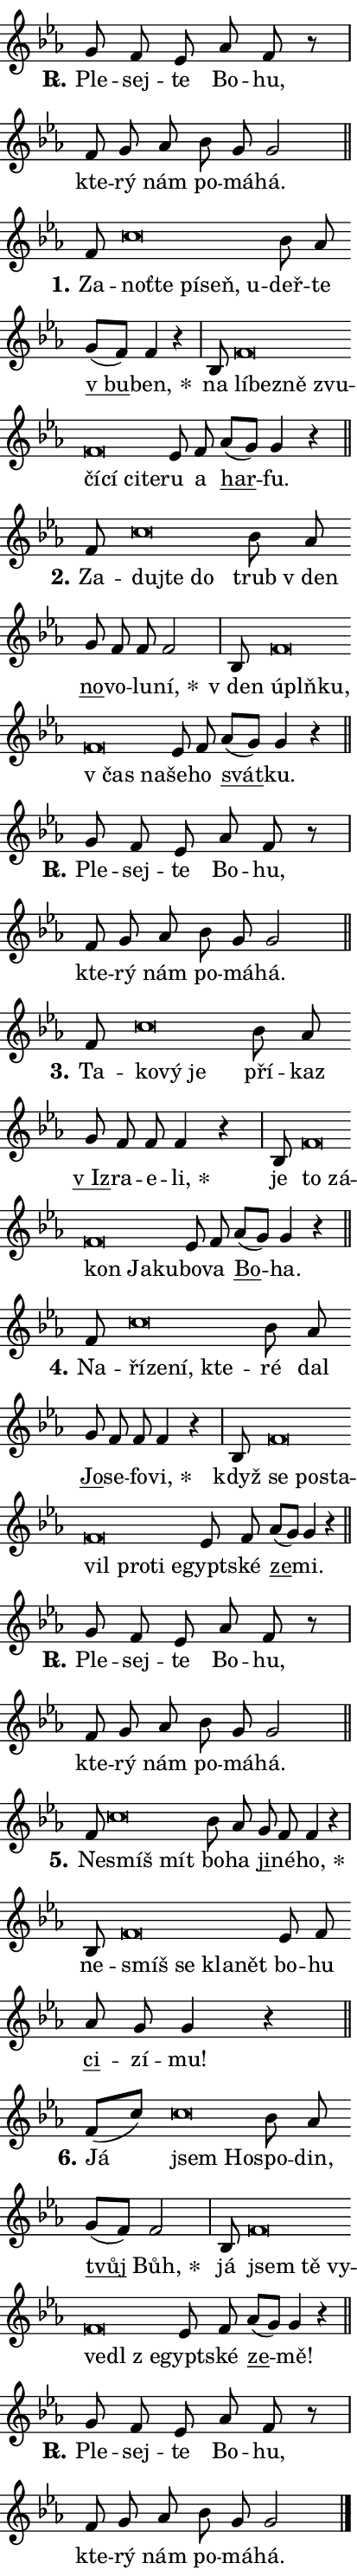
\version "2.24.0"
\header { tagline = "" }
\paper {
  indent = 0\cm
  top-margin = 0\cm
  right-margin = 0.13\cm % to fit lyric hyphens
  bottom-margin = 0\cm
  left-margin = 0\cm
  paper-width = 7\cm
  page-breaking = #ly:one-page-breaking
  system-system-spacing.basic-distance = #11
  score-system-spacing.basic-distance = #11
  ragged-last = ##f
}


%% Author: Thomas Morley
%% https://lists.gnu.org/archive/html/lilypond-user/2020-05/msg00002.html
#(define (line-position grob)
"Returns position of @var[grob} in current system:
   @code{'start}, if at first time-step
   @code{'end}, if at last time-step
   @code{'middle} otherwise
"
  (let* ((col (ly:item-get-column grob))
         (ln (ly:grob-object col 'left-neighbor))
         (rn (ly:grob-object col 'right-neighbor))
         (col-to-check-left (if (ly:grob? ln) ln col))
         (col-to-check-right (if (ly:grob? rn) rn col))
         (break-dir-left
           (and
             (ly:grob-property col-to-check-left 'non-musical #f)
             (ly:item-break-dir col-to-check-left)))
         (break-dir-right
           (and
             (ly:grob-property col-to-check-right 'non-musical #f)
             (ly:item-break-dir col-to-check-right))))
        (cond ((eqv? 1 break-dir-left) 'start)
              ((eqv? -1 break-dir-right) 'end)
              (else 'middle))))

#(define (tranparent-at-line-position vctor)
  (lambda (grob)
  "Relying on @code{line-position} select the relevant enry from @var{vctor}.
Used to determine transparency,"
    (case (line-position grob)
      ((end) (not (vector-ref vctor 0)))
      ((middle) (not (vector-ref vctor 1)))
      ((start) (not (vector-ref vctor 2))))))

noteHeadBreakVisibility =
#(define-music-function (break-visibility)(vector?)
"Makes @code{NoteHead}s transparent relying on @var{break-visibility}"
#{
  \override NoteHead.transparent =
    #(tranparent-at-line-position break-visibility)
#})

#(define delete-ledgers-for-transparent-note-heads
  (lambda (grob)
    "Reads whether a @code{NoteHead} is transparent.
If so this @code{NoteHead} is removed from @code{'note-heads} from
@var{grob}, which is supposed to be @code{LedgerLineSpanner}.
As a result ledgers are not printed for this @code{NoteHead}"
    (let* ((nhds-array (ly:grob-object grob 'note-heads))
           (nhds-list
             (if (ly:grob-array? nhds-array)
                 (ly:grob-array->list nhds-array)
                 '()))
           ;; Relies on the transparent-property being done before
           ;; Staff.LedgerLineSpanner.after-line-breaking is executed.
           ;; This is fragile ...
           (to-keep
             (remove
               (lambda (nhd)
                 (ly:grob-property nhd 'transparent #f))
               nhds-list)))
      ;; TODO find a better method to iterate over grob-arrays, similiar
      ;; to filter/remove etc for lists
      ;; For now rebuilt from scratch
      (set! (ly:grob-object grob 'note-heads)  '())
      (for-each
        (lambda (nhd)
          (ly:pointer-group-interface::add-grob grob 'note-heads nhd))
        to-keep))))

squashNotes = {
  \override NoteHead.X-extent = #'(-0.2 . 0.2)
  \override NoteHead.Y-extent = #'(-0.75 . 0)
  \override NoteHead.stencil =
    #(lambda (grob)
       (let ((pos (ly:grob-property grob 'staff-position)))
         (begin
           (if (< pos -7) (display "ERROR: Lower brevis then expected\n") (display "OK: Expected brevis position\n"))
           (if (<= pos -6) ly:text-interface::print ly:note-head::print))))
}
unSquashNotes = {
  \revert NoteHead.X-extent
  \revert NoteHead.Y-extent
  \revert NoteHead.stencil
}

hideNotes = \noteHeadBreakVisibility #begin-of-line-visible
unHideNotes = \noteHeadBreakVisibility #all-visible

% work-around for resetting accidentals
% https://lilypond.org/doc/v2.23/Documentation/notation/displaying-rhythms#unmetered-music
cadenzaMeasure = {
  \cadenzaOff
  \partial 1024 s1024
  \cadenzaOn
}

#(define-markup-command (accent layout props text) (markup?)
  "Underline accented syllable"
  (interpret-markup layout props
    #{\markup \override #'(offset . 4.3) \underline { #text }#}))

responsum = \markup \concat {
  "R" \hspace #-1.05 \path #0.1 #'((moveto 0 0.07) (lineto 0.9 0.8)) \hspace #0.05 "."
}

spaceSize = #0.6828661417322834 % exact space size for TeX Gyre Schola

\layout {
  \context {
    \Staff
    \remove "Time_signature_engraver"
    \override LedgerLineSpanner.after-line-breaking = #delete-ledgers-for-transparent-note-heads
  }
  \context {
    \Lyrics {
      \override LyricSpace.minimum-distance = \spaceSize
      \override LyricText.font-name = #"TeX Gyre Schola"
      \override LyricText.font-size = 1
      \override StanzaNumber.font-name = #"TeX Gyre Schola Bold"
      \override StanzaNumber.font-size = 1
    }
  }
  \context {
    \Score 
    \override NoteHead.text =
      #(lambda (grob) 
        (let ((pos (ly:grob-property grob 'staff-position)))
          #{\markup {
            \combine
              \halign #-0.55 \raise #(if (= pos -6) 0 0.5) \override #'(thickness . 2) \draw-line #'(3.2 . 0)
              \musicglyph "noteheads.sM1"
          }#}))
  }
}

% magnetic-lyrics.ily
%
%   written by
%     Jean Abou Samra <jean@abou-samra.fr>
%     Werner Lemberg <wl@gnu.org>
%
%   adapted by
%     Jiri Hon <jiri.hon@gmail.com>
%
% Version 2022-Apr-15

% https://www.mail-archive.com/lilypond-user@gnu.org/msg149350.html

#(define (Left_hyphen_pointer_engraver context)
   "Collect syllable-hyphen-syllable occurrences in lyrics and store
them in properties.  This engraver only looks to the left.  For
example, if the lyrics input is @code{foo -- bar}, it does the
following.

@itemize @bullet
@item
Set the @code{text} property of the @code{LyricHyphen} grob between
@q{foo} and @q{bar} to @code{foo}.

@item
Set the @code{left-hyphen} property of the @code{LyricText} grob with
text @q{foo} to the @code{LyricHyphen} grob between @q{foo} and
@q{bar}.
@end itemize

Use this auxiliary engraver in combination with the
@code{lyric-@/text::@/apply-@/magnetic-@/offset!} hook."
   (let ((hyphen #f)
         (text #f))
     (make-engraver
      (acknowledgers
       ((lyric-syllable-interface engraver grob source-engraver)
        (set! text grob)))
      (end-acknowledgers
       ((lyric-hyphen-interface engraver grob source-engraver)
        ;(when (not (grob::has-interface grob 'lyric-space-interface))
          (set! hyphen grob)));)
      ((stop-translation-timestep engraver)
       (when (and text hyphen)
         (ly:grob-set-object! text 'left-hyphen hyphen))
       (set! text #f)
       (set! hyphen #f)))))

#(define (lyric-text::apply-magnetic-offset! grob)
   "If the space between two syllables is less than the value in
property @code{LyricText@/.details@/.squash-threshold}, move the right
syllable to the left so that it gets concatenated with the left
syllable.

Use this function as a hook for
@code{LyricText@/.after-@/line-@/breaking} if the
@code{Left_@/hyphen_@/pointer_@/engraver} is active."
   (let ((hyphen (ly:grob-object grob 'left-hyphen #f)))
     (when hyphen
       (let ((left-text (ly:spanner-bound hyphen LEFT)))
         (when (grob::has-interface left-text 'lyric-syllable-interface)
           (let* ((common (ly:grob-common-refpoint grob left-text X))
                  (this-x-ext (ly:grob-extent grob common X))
                  (left-x-ext
                   (begin
                     ;; Trigger magnetism for left-text.
                     (ly:grob-property left-text 'after-line-breaking)
                     (ly:grob-extent left-text common X)))
                  ;; `delta` is the gap width between two syllables.
                  (delta (- (interval-start this-x-ext)
                            (interval-end left-x-ext)))
                  (details (ly:grob-property grob 'details))
                  (threshold (assoc-get 'squash-threshold details 0.2)))
             (when (< delta threshold)
               (let* (;; We have to manipulate the input text so that
                      ;; ligatures crossing syllable boundaries are not
                      ;; disabled.  For languages based on the Latin
                      ;; script this is essentially a beautification.
                      ;; However, for non-Western scripts it can be a
                      ;; necessity.
                      (lt (ly:grob-property left-text 'text))
                      (rt (ly:grob-property grob 'text))
                      (is-space (grob::has-interface hyphen 'lyric-space-interface))
                      (space (if is-space " " ""))
                      (extra-delta (if is-space spaceSize 0))
                      ;; Append new syllable.
                      (ltrt-space (if (and (string? lt) (string? rt))
                                (string-append lt space rt)
                                (make-concat-markup (list lt space rt))))
                      ;; Right-align `ltrt` to the right side.
                      (ltrt-space-markup (grob-interpret-markup
                               grob
                               (make-translate-markup
                                (cons (interval-length this-x-ext) 0)
                                (make-right-align-markup ltrt-space)))))
                 (begin
                   ;; Don't print `left-text`.
                   (ly:grob-set-property! left-text 'stencil #f)
                   ;; Set text and stencil (which holds all collected
                   ;; syllables so far) and shift it to the left.
                   (ly:grob-set-property! grob 'text ltrt-space)
                   (ly:grob-set-property! grob 'stencil ltrt-space-markup)
                   (ly:grob-translate-axis! grob (- (- delta extra-delta)) X))))))))))


#(define (lyric-hyphen::displace-bounds-first grob)
   ;; Make very sure this callback isn't triggered too early.
   (let ((left (ly:spanner-bound grob LEFT))
         (right (ly:spanner-bound grob RIGHT)))
     (ly:grob-property left 'after-line-breaking)
     (ly:grob-property right 'after-line-breaking)
     (ly:lyric-hyphen::print grob)))

squashThreshold = #0.4

\layout {
  \context {
    \Lyrics
    \consists #Left_hyphen_pointer_engraver
    \override LyricText.after-line-breaking =
      #lyric-text::apply-magnetic-offset!
    \override LyricHyphen.stencil = #lyric-hyphen::displace-bounds-first
    \override LyricText.details.squash-threshold = \squashThreshold
    \override LyricHyphen.minimum-distance = 0
    \override LyricHyphen.minimum-length = \squashThreshold
  }
}

squashText = \override LyricText.details.squash-threshold = 9999
unSquashText = \override LyricText.details.squash-threshold = \squashThreshold

leftText = \override LyricText.self-alignment-X = #LEFT
unLeftText = \revert LyricText.self-alignment-X

starOffset = #(lambda (grob) 
                (let ((x_offset (ly:self-alignment-interface::aligned-on-x-parent grob)))
                  (if (= x_offset 0) 0 (+ x_offset 1.2))))

star = #(define-music-function (syllable)(string?)
"Append star separator at the end of a syllable"
#{
  \once \override LyricText.X-offset = #starOffset
  \lyricmode { \markup {
    #syllable
    \override #'((font-name . "TeX Gyre Schola Bold")) \hspace #0.2 \lower #0.65 \larger "*"
  } }
#})

starAccent = #(define-music-function (syllable)(string?)
"Append star separator at the end of a syllable and make accent"
#{
  \once \override LyricText.X-offset = #starOffset
  \lyricmode { \markup {
    \accent #syllable
    \override #'((font-name . "TeX Gyre Schola Bold")) \hspace #0.2 \lower #0.65 \larger "*"
  } }
#})

breath = #(define-music-function (syllable)(string?)
"Append breathing indicator at the end of a syllable"
#{
  \lyricmode { \markup { #syllable "+" } }
#})

optionalBreath = #(define-music-function (syllable)(string?)
"Append optional breathing indicator at the end of a syllable"
#{
  \lyricmode { \markup { #syllable "(+)" } }
#})


\score {
    <<
        \new Voice = "melody" { \cadenzaOn \key es \major \relative { g'8 f es as f r \cadenzaMeasure \bar "|" f g as \bar "" bes g g2 \cadenzaMeasure \bar "||" \break } }
        \new Lyrics \lyricsto "melody" { \lyricmode { \set stanza = \responsum
Ple -- sej -- te Bo -- hu, kte -- rý nám po -- má -- há. } }
    >>
    \layout {}
}

\score {
    <<
        \new Voice = "melody" { \cadenzaOn \key es \major \relative { f'8 \squashNotes c'\breve*1/16 \hideNotes \breve*1/16 \bar "" \breve*1/16 \bar "" \breve*1/16 \breve*1/16 \bar "" \unHideNotes \unSquashNotes bes8 as \bar "" g[( f)] f4 r \cadenzaMeasure \bar "|" bes,8 \squashNotes f'\breve*1/16 \hideNotes \breve*1/16 \bar "" \breve*1/16 \bar "" \breve*1/16 \bar "" \breve*1/16 \bar "" \breve*1/16 \bar "" \breve*1/16 \breve*1/16 \bar "" \unHideNotes \unSquashNotes es8 f \bar "" as[( g)] g4 r \cadenzaMeasure \bar "||" \break } }
        \new Lyrics \lyricsto "melody" { \lyricmode { \set stanza = "1."
Za -- \leftText noť -- \squashText te pí -- seň, u -- \unLeftText \unSquashText deř -- te \markup \accent "v bu" -- \star ben, na \leftText lí -- \squashText bez -- ně zvu -- čí -- cí ci -- te -- \unLeftText \unSquashText ru a \markup \accent har -- fu. } }
    >>
    \layout {}
}

\score {
    <<
        \new Voice = "melody" { \cadenzaOn \key es \major \relative { f'8 \squashNotes c'\breve*1/16 \hideNotes \breve*1/16 \breve*1/16 \bar "" \unHideNotes \unSquashNotes bes8 as \bar "" g f f f2 \cadenzaMeasure \bar "|" bes,8 \squashNotes f'\breve*1/16 \hideNotes \breve*1/16 \bar "" \breve*1/16 \breve*1/16 \bar "" \unHideNotes \unSquashNotes es8 f \bar "" as[( g)] g4 r \cadenzaMeasure \bar "||" \break } }
        \new Lyrics \lyricsto "melody" { \lyricmode { \set stanza = "2."
Za -- \leftText duj -- \squashText te do \unLeftText \unSquashText trub "v den" \markup \accent no -- vo -- lu -- \star ní, "v den" \leftText úplň -- \squashText ku, "v čas" na -- \unLeftText \unSquashText še -- ho \markup \accent svát -- ku. } }
    >>
    \layout {}
}

\score {
    <<
        \new Voice = "melody" { \cadenzaOn \key es \major \relative { g'8 f es as f r \cadenzaMeasure \bar "|" f g as \bar "" bes g g2 \cadenzaMeasure \bar "||" \break } }
        \new Lyrics \lyricsto "melody" { \lyricmode { \set stanza = \responsum
Ple -- sej -- te Bo -- hu, kte -- rý nám po -- má -- há. } }
    >>
    \layout {}
}

\score {
    <<
        \new Voice = "melody" { \cadenzaOn \key es \major \relative { f'8 \squashNotes c'\breve*1/16 \hideNotes \breve*1/16 \breve*1/16 \bar "" \unHideNotes \unSquashNotes bes8 as \bar "" g f f f4 r \cadenzaMeasure \bar "|" bes,8 \squashNotes f'\breve*1/16 \hideNotes \breve*1/16 \bar "" \breve*1/16 \bar "" \breve*1/16 \breve*1/16 \bar "" \unHideNotes \unSquashNotes es8 f \bar "" as[( g)] g4 r \cadenzaMeasure \bar "||" \break } }
        \new Lyrics \lyricsto "melody" { \lyricmode { \set stanza = "3."
Ta -- \leftText ko -- \squashText vý je \unLeftText \unSquashText pří -- kaz \markup \accent "v Iz" -- ra -- e -- \star li, je \leftText to \squashText zá -- kon Ja -- ku -- \unLeftText \unSquashText bo -- va \markup \accent Bo -- ha. } }
    >>
    \layout {}
}

\score {
    <<
        \new Voice = "melody" { \cadenzaOn \key es \major \relative { f'8 \squashNotes c'\breve*1/16 \hideNotes \breve*1/16 \bar "" \breve*1/16 \breve*1/16 \bar "" \unHideNotes \unSquashNotes bes8 as \bar "" g f f f4 r \cadenzaMeasure \bar "|" bes,8 \squashNotes f'\breve*1/16 \hideNotes \breve*1/16 \bar "" \breve*1/16 \bar "" \breve*1/16 \bar "" \breve*1/16 \bar "" \breve*1/16 \breve*1/16 \bar "" \unHideNotes \unSquashNotes es8 f \bar "" as[( g)] g4 r \cadenzaMeasure \bar "||" \break } }
        \new Lyrics \lyricsto "melody" { \lyricmode { \set stanza = "4."
Na -- \leftText ří -- \squashText ze -- ní, kte -- \unLeftText \unSquashText ré dal \markup \accent Jo -- se -- fo -- \star vi, když \leftText se \squashText po -- sta -- vil pro -- ti e -- \unLeftText \unSquashText gypt -- ské \markup \accent ze -- mi. } }
    >>
    \layout {}
}

\score {
    <<
        \new Voice = "melody" { \cadenzaOn \key es \major \relative { g'8 f es as f r \cadenzaMeasure \bar "|" f g as \bar "" bes g g2 \cadenzaMeasure \bar "||" \break } }
        \new Lyrics \lyricsto "melody" { \lyricmode { \set stanza = \responsum
Ple -- sej -- te Bo -- hu, kte -- rý nám po -- má -- há. } }
    >>
    \layout {}
}

\score {
    <<
        \new Voice = "melody" { \cadenzaOn \key es \major \relative { f'8 \squashNotes c'\breve*1/16 \hideNotes \breve*1/16 \bar "" \unHideNotes \unSquashNotes bes8 as \bar "" g f f4 r \cadenzaMeasure \bar "|" bes,8 \squashNotes f'\breve*1/16 \hideNotes \breve*1/16 \bar "" \breve*1/16 \breve*1/16 \bar "" \unHideNotes \unSquashNotes es8 f \bar "" as g g4 r \cadenzaMeasure \bar "||" \break } }
        \new Lyrics \lyricsto "melody" { \lyricmode { \set stanza = "5."
Ne -- \leftText smíš \squashText mít \unLeftText \unSquashText bo -- ha \markup \accent ji -- né -- \star ho, ne -- \leftText smíš \squashText se kla -- nět \unLeftText \unSquashText bo -- hu \markup \accent ci -- zí -- mu! } }
    >>
    \layout {}
}

\score {
    <<
        \new Voice = "melody" { \cadenzaOn \key es \major \relative { f'8[( c'8)] \squashNotes c\breve*1/16 \hideNotes \breve*1/16 \bar "" \unHideNotes \unSquashNotes bes8 as \bar "" g[( f)] f2 \cadenzaMeasure \bar "|" bes,8 \squashNotes f'\breve*1/16 \hideNotes \breve*1/16 \bar "" \breve*1/16 \bar "" \breve*1/16 \bar "" \breve*1/16 \breve*1/16 \bar "" \unHideNotes \unSquashNotes es8 f \bar "" as[( g)] g4 r \cadenzaMeasure \bar "||" \break } }
        \new Lyrics \lyricsto "melody" { \lyricmode { \set stanza = "6."
Já \leftText jsem \squashText Ho -- \unLeftText \unSquashText spo -- din, \markup \accent tvůj \star Bůh, já \leftText jsem \squashText tě vy -- ve -- dl "z e" -- \unLeftText \unSquashText gypt -- ské \markup \accent ze -- mě! } }
    >>
    \layout {}
}

\score {
    <<
        \new Voice = "melody" { \cadenzaOn \key es \major \relative { g'8 f es as f r \cadenzaMeasure \bar "|" f g as \bar "" bes g g2 \cadenzaMeasure \bar "||" \break } \bar "|." }
        \new Lyrics \lyricsto "melody" { \lyricmode { \set stanza = \responsum
Ple -- sej -- te Bo -- hu, kte -- rý nám po -- má -- há. } }
    >>
    \layout {}
}
